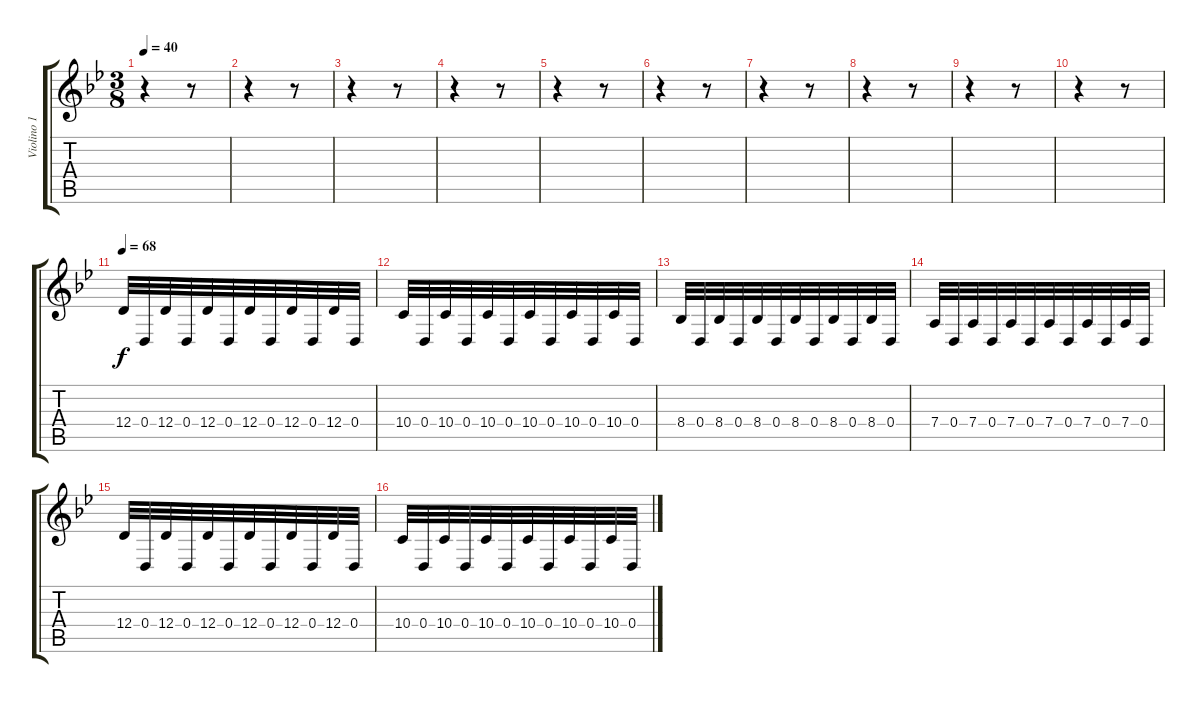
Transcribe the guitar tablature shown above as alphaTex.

\track ("Violino 1" "Violino 1") {instrument violin}
\staff {score tabs}
\tuning (E4 B3 G3 D3 A2 E2) {hide}
\ts (3 8)
\tempo 40
\clef g2
\ks bb
r.4{dy mf} r.8 |
r.4 r.8 |
r.4 r.8 |
r.4 r.8 |
r.4 r.8 |
r.4 r.8 |
r.4 r.8 |
r.4 r.8 |
r.4 r.8 |
r.4 r.8 |
\tempo 68
12.4.32{dy f} 0.4.32 12.4.32 0.4.32 12.4.32 0.4.32 12.4.32 0.4.32 12.4.32 0.4.32 12.4.32 0.4.32 |
10.4.32 0.4.32 10.4.32 0.4.32 10.4.32 0.4.32 10.4.32 0.4.32 10.4.32 0.4.32 10.4.32 0.4.32 |
8.4.32 0.4.32 8.4.32 0.4.32 8.4.32 0.4.32 8.4.32 0.4.32 8.4.32 0.4.32 8.4.32 0.4.32 |
7.4.32 0.4.32 7.4.32 0.4.32 7.4.32 0.4.32 7.4.32 0.4.32 7.4.32 0.4.32 7.4.32 0.4.32 |
12.4.32 0.4.32 12.4.32 0.4.32 12.4.32 0.4.32 12.4.32 0.4.32 12.4.32 0.4.32 12.4.32 0.4.32 |
10.4.32 0.4.32 10.4.32 0.4.32 10.4.32 0.4.32 10.4.32 0.4.32 10.4.32 0.4.32 10.4.32 0.4.32
